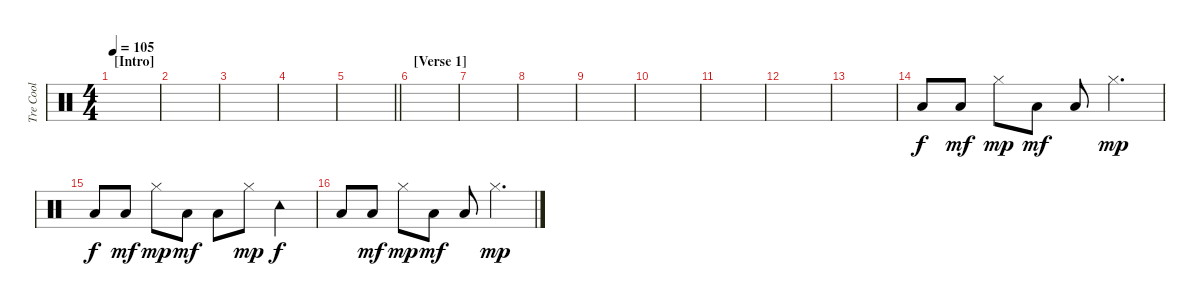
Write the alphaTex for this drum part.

\track ("Tre Cool" "Tre Cool") {instrument percussion}
\staff {score}
\articulation defaults
\ts (4 4)
\section ("" "[Intro]")
\tempo 105
\clef neutral
\ks c
|
|
|
|
\barLineRight lightlight
|
\section ("" "[Verse 1]")
|
|
|
|
|
|
|
|
"Low Floor Tom (hit)".8 "Low Floor Tom (hit)".8{dy mf} "Hi-Hat (closed)".8{dy mp} "Low Floor Tom (hit)".8{dy mf} "Low Floor Tom (hit)".8 "Hi-Hat (closed)".4{d dy mp} |
"Low Floor Tom (hit)".8{dy f} "Low Floor Tom (hit)".8{dy mf} "Hi-Hat (closed)".8{dy mp} "Low Floor Tom (hit)".8{dy mf} "Low Floor Tom (hit)".8 "Hi-Hat (closed)".8{dy mp} "Tambourine (hit)".4{dy f} |
"Low Floor Tom (hit)".8 "Low Floor Tom (hit)".8{dy mf} "Hi-Hat (closed)".8{dy mp} "Low Floor Tom (hit)".8{dy mf} "Low Floor Tom (hit)".8 "Hi-Hat (closed)".4{d dy mp}
